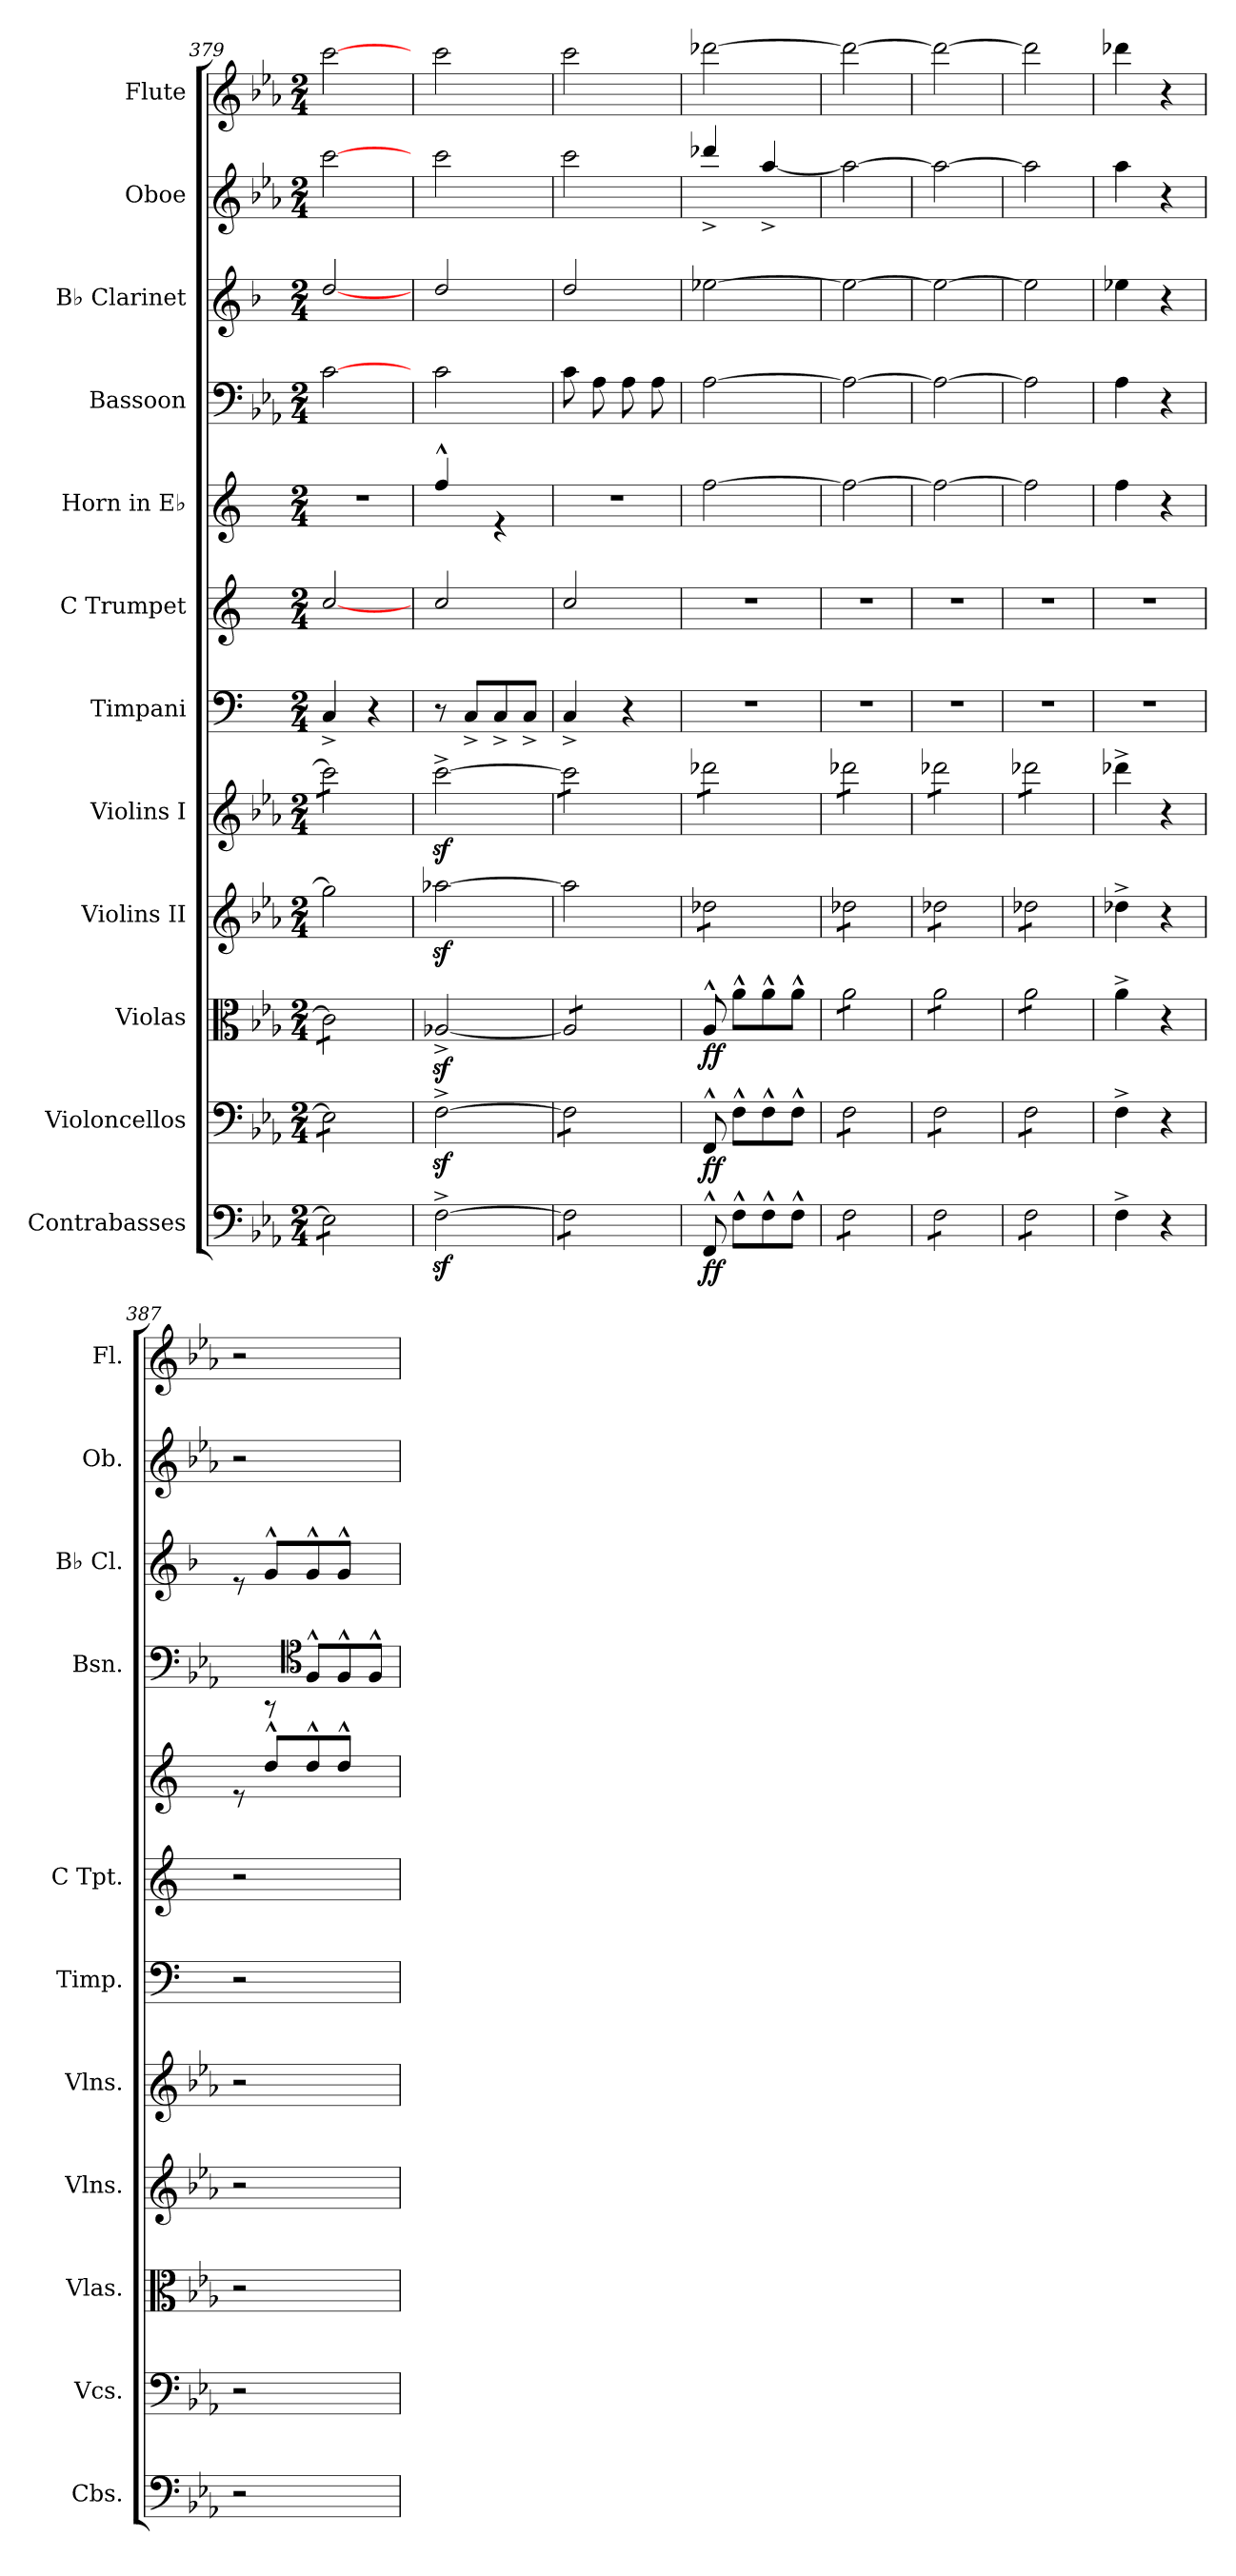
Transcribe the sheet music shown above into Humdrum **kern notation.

**kern	**dynam	**kern	**dynam	**kern	**dynam	**kern	**kern	**kern	**kern	**kern	**kern	**kern	**kern	**kern
*part12	*part12	*part11	*part11	*part10	*part10	*part9	*part8	*part7	*part6	*part5	*part4	*part3	*part2	*part1
*staff12	*staff12	*staff11	*staff11	*staff10	*staff10	*staff9	*staff8	*staff7	*staff6	*staff5	*staff4	*staff3	*staff2	*staff1
*I"Contrabasses	*	*I"Violoncellos	*	*I"Violas	*	*I"Violins II	*I"Violins I	*I"Timpani	*I"C Trumpet	*I"Horn in E♭	*I"Bassoon	*I"B♭ Clarinet	*I"Oboe	*I"Flute
*I'Cbs.	*	*I'Vcs.	*	*I'Vlas.	*	*I'Vlns.	*I'Vlns.	*I'Timp.	*I'C Tpt.	*	*I'Bsn.	*I'B♭ Cl.	*I'Ob.	*I'Fl.
*clefF4	*	*clefF4	*	*clefC3	*	*clefG2	*clefG2	*clefF4	*clefG2	*clefG2	*clefF4	*clefG2	*clefG2	*clefG2
*ITrd7c12	*	*	*	*	*	*	*	*	*	*ITrd4c7	*	*ITrd1c2	*	*
*k[b-e-a-]	*	*k[b-e-a-]	*	*k[b-e-a-]	*	*k[b-e-a-]	*k[b-e-a-]	*k[]	*k[]	*k[b-]	*k[b-e-a-]	*k[b-e-a-]	*k[b-e-a-]	*k[b-e-a-]
*M2/4	*	*M2/4	*	*M2/4	*	*M2/4	*M2/4	*M2/4	*M2/4	*M2/4	*M2/4	*M2/4	*M2/4	*M2/4
=379	=379	=379	=379	=379	=379	=379	=379	=379	=379	=379	=379	=379	=379	=379
*tremolo	*	*	*	*	*	*	*	*	*	*	*	*	*	*
*	*	*tremolo	*	*	*	*	*	*	*	*	*	*	*	*
*	*	*	*	*tremolo	*	*	*	*	*	*	*	*	*	*
*	*	*	*	*	*	*	*tremolo	*	*	*	*	*	*	*
8EEn\]L	.	8En\]L	.	8c\]L	.	2gg\]	8ccc\]L	4C^/	[2cc/	2r	[2c\	[2cc/	[2ccc\	[2ccc\
8EEn\	.	8En\	.	8c\	.	.	8ccc\	.	.	.	.	.	.	.
8EEn\	.	8En\	.	8c\	.	.	8ccc\	4r	.	.	.	.	.	.
8EEn\J	.	8En\J	.	8c\J	.	.	8ccc\J	.	.	.	.	.	.	.
*	*	*	*	*	*	*	*Xtremolo	*	*	*	*	*	*	*
*	*	*	*	*Xtremolo	*	*	*	*	*	*	*	*	*	*
*	*	*Xtremolo	*	*	*	*	*	*	*	*	*	*	*	*
*Xtremolo	*	*	*	*	*	*	*	*	*	*	*	*	*	*
=380	=380	=380	=380	=380	=380	=380	=380	=380	=380	=380	=380	=380	=380	=380
[2FFz<^\	.	[2Fz<^\	.	[2A-Xz<^/	.	[2aa-Xz<\	[2cccz<^\	8r	2cc/	4b-^^/	2c\	2cc/	2ccc\	2ccc\
.	.	.	.	.	.	.	.	8C^/L	.	.	.	.	.	.
.	.	.	.	.	.	.	.	8C^/	.	4re	.	.	.	.
.	.	.	.	.	.	.	.	8C^/J	.	.	.	.	.	.
=381	=381	=381	=381	=381	=381	=381	=381	=381	=381	=381	=381	=381	=381	=381
*tremolo	*	*	*	*	*	*	*	*	*	*	*	*	*	*
*	*	*tremolo	*	*	*	*	*	*	*	*	*	*	*	*
*	*	*	*	*tremolo	*	*	*	*	*	*	*	*	*	*
*	*	*	*	*	*	*	*tremolo	*	*	*	*	*	*	*
8FF\]L	.	8F\]L	.	8A-/]L	.	2aa-\]	8ccc\]L	4C^/	2cc/	2r	8c\	2cc/	2ccc\	2ccc\
8FF\	.	8F\	.	8A-/	.	.	8ccc\	.	.	.	8A-\	.	.	.
8FF\	.	8F\	.	8A-/	.	.	8ccc\	4r	.	.	8A-\	.	.	.
8FF\J	.	8F\J	.	8A-/J	.	.	8ccc\J	.	.	.	8A-\	.	.	.
*	*	*	*	*Xtremolo	*	*	*	*	*	*	*	*	*	*
*	*	*Xtremolo	*	*	*	*	*	*	*	*	*	*	*	*
*Xtremolo	*	*	*	*	*	*	*	*	*	*	*	*	*	*
=382	=382	=382	=382	=382	=382	=382	=382	=382	=382	=382	=382	=382	=382	=382
!	!LO:DY:b	!	!LO:DY:b	!	!LO:DY:b	!	!	!	!	!	!	!	!	!
*	*	*	*	*	*	*tremolo	*	*	*	*	*	*	*	*
8FFF^^/	ff	8FF^^/	ff	8A-^^/	ff	8dd-X\L	8ddd-X\L	2r	2r	[2b-\	[2A-\	[2dd-X\	4ddd-X^/	[2ddd-X\
8FF^^\L	.	8F^^\L	.	8a-^^\L	.	8dd-X\	8ddd-X\	.	.	.	.	.	.	.
8FF^^\	.	8F^^\	.	8a-^^\	.	8dd-X\	8ddd-X\	.	.	.	.	.	[4aa-^/	.
8FF^^\J	.	8F^^\J	.	8a-^^\J	.	8dd-X\J	8ddd-X\J	.	.	.	.	.	.	.
=383	=383	=383	=383	=383	=383	=383	=383	=383	=383	=383	=383	=383	=383	=383
*tremolo	*	*	*	*	*	*	*	*	*	*	*	*	*	*
*	*	*tremolo	*	*	*	*	*	*	*	*	*	*	*	*
*	*	*	*	*tremolo	*	*	*	*	*	*	*	*	*	*
8FF\L	.	8F\L	.	8a-\L	.	8dd-X\L	8ddd-X\L	2r	2r	2b-\_	2A-\_	2dd-\_	2aa-\_	2ddd-\_
8FF\	.	8F\	.	8a-\	.	8dd-X\	8ddd-X\	.	.	.	.	.	.	.
8FF\	.	8F\	.	8a-\	.	8dd-X\	8ddd-X\	.	.	.	.	.	.	.
8FF\J	.	8F\J	.	8a-\J	.	8dd-X\J	8ddd-X\J	.	.	.	.	.	.	.
=384	=384	=384	=384	=384	=384	=384	=384	=384	=384	=384	=384	=384	=384	=384
8FF\L	.	8F\L	.	8a-\L	.	8dd-X\L	8ddd-X\L	2r	2r	2b-\_	2A-\_	2dd-\_	2aa-\_	2ddd-\_
8FF\	.	8F\	.	8a-\	.	8dd-X\	8ddd-X\	.	.	.	.	.	.	.
8FF\	.	8F\	.	8a-\	.	8dd-X\	8ddd-X\	.	.	.	.	.	.	.
8FF\J	.	8F\J	.	8a-\J	.	8dd-X\J	8ddd-X\J	.	.	.	.	.	.	.
=385	=385	=385	=385	=385	=385	=385	=385	=385	=385	=385	=385	=385	=385	=385
8FF\L	.	8F\L	.	8a-\L	.	8dd-X\L	8ddd-X\L	2r	2r	2b-\]	2A-\]	2dd-\]	2aa-\]	2ddd-\]
8FF\	.	8F\	.	8a-\	.	8dd-X\	8ddd-X\	.	.	.	.	.	.	.
8FF\	.	8F\	.	8a-\	.	8dd-X\	8ddd-X\	.	.	.	.	.	.	.
8FF\J	.	8F\J	.	8a-\J	.	8dd-X\J	8ddd-X\J	.	.	.	.	.	.	.
*	*	*	*	*	*	*	*Xtremolo	*	*	*	*	*	*	*
*	*	*	*	*	*	*Xtremolo	*	*	*	*	*	*	*	*
*	*	*	*	*Xtremolo	*	*	*	*	*	*	*	*	*	*
*	*	*Xtremolo	*	*	*	*	*	*	*	*	*	*	*	*
*Xtremolo	*	*	*	*	*	*	*	*	*	*	*	*	*	*
=386	=386	=386	=386	=386	=386	=386	=386	=386	=386	=386	=386	=386	=386	=386
4FF^\	.	4F^\	.	4a-^\	.	4dd-X^\	4ddd-X^\	2r	2r	4b-\	4A-\	4dd-X\	4aa-\	4ddd-X\
4r	.	4r	.	4r	.	4r	4r	.	.	4r	4r	4r	4r	4r
=387	=387	=387	=387	=387	=387	=387	=387	=387	=387	=387	=387	=387	=387	=387
2r	.	2r	.	2r	.	2r	2r	2r	2r	8re	8ryy	8re	2r	2r
.	.	.	.	.	.	.	.	.	.	8g^^/L	8rCC	8f^^/L	.	.
*	*	*	*	*	*	*	*	*	*	*	*clefC4	*	*	*
.	.	.	.	.	.	.	.	.	.	8g^^/	8F^^/L	8f^^/	.	.
.	.	.	.	.	.	.	.	.	.	8g^^/J	8F^^/	8f^^/J	.	.
8ryy	.	8ryy	.	8ryy	.	8ryy	8ryy	8ryy	8ryy	8ryy	8F^^/J	8ryy	8ryy	8ryy
=	=	=	=	=	=	=	=	=	=	=	=	=	=	=
*-	*-	*-	*-	*-	*-	*-	*-	*-	*-	*-	*-	*-	*-	*-
